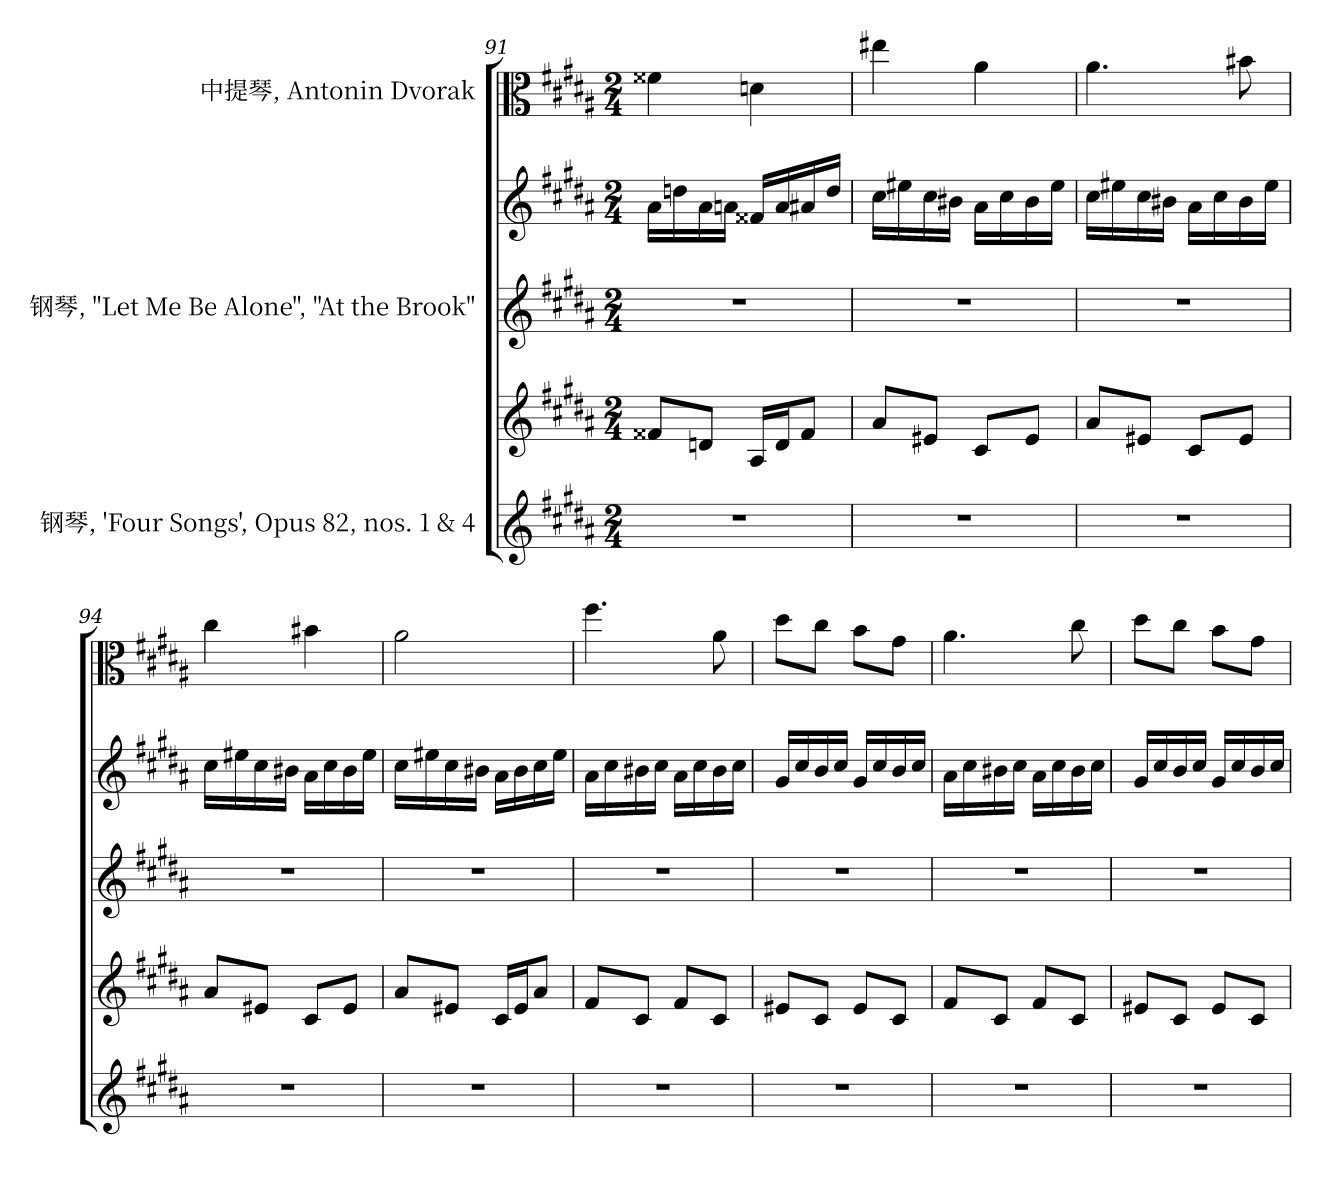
**kern	**kern	**kern	**kern	**kern
*part3	*part3	*part2	*part2	*part1
*staff5	*staff4	*staff3	*staff2	*staff1
*I"钢琴,  'Four Songs', Opus 82, nos. 1 &amp; 4	*	*I"钢琴, &quot;Let Me Be Alone&quot;, &quot;At the Brook&quot;	*	*I"中提琴, Antonin Dvorak
*clefG2	*clefG2	*clefG2	*clefG2	*clefC3
*k[f#c#g#d#a#]	*k[f#c#g#d#a#]	*k[f#c#g#d#a#]	*k[f#c#g#d#a#]	*k[f#c#g#d#a#]
*M2/4	*M2/4	*M2/4	*M2/4	*M2/4
=91	=91	=91	=91	=91
2r	8f##X/L	2r	16a#\LL	4f##X\
.	.	.	16ddn\	.
.	8dn/J	.	16a#\	.
.	.	.	16an\JJ	.
.	16A#/LL	.	16f##X/LL	4dn\
.	16d/J	.	16a/	.
.	8f##/J	.	16a#X/	.
.	.	.	16dd/JJ	.
!!LO:PB:g=z
=92	=92	=92	=92	=92
2r	8a#/L	2r	16cc#\LL	4ee#X\
.	.	.	16ee#X\	.
.	8e#X/J	.	16cc#\	.
.	.	.	16b#X\JJ	.
.	8c#/L	.	16a#\LL	4a#\
.	.	.	16cc#\	.
.	8e#/J	.	16b#\	.
.	.	.	16ee#\JJ	.
=93	=93	=93	=93	=93
2r	8a#/L	2r	16cc#\LL	4.a#\
.	.	.	16ee#X\	.
.	8e#X/J	.	16cc#\	.
.	.	.	16b#X\JJ	.
.	8c#/L	.	16a#\LL	.
.	.	.	16cc#\	.
.	8e#/J	.	16b#\	8b#X\
.	.	.	16ee#\JJ	.
=94	=94	=94	=94	=94
2r	8a#/L	2r	16cc#\LL	4cc#\
.	.	.	16ee#X\	.
.	8e#X/J	.	16cc#\	.
.	.	.	16b#X\JJ	.
.	8c#/L	.	16a#\LL	4b#X\
.	.	.	16cc#\	.
.	8e#/J	.	16b#\	.
.	.	.	16ee#\JJ	.
!!LO:LB:g=z
=95	=95	=95	=95	=95
2r	8a#/L	2r	16cc#\LL	2a#\
.	.	.	16ee#X\	.
.	8e#X/J	.	16cc#\	.
.	.	.	16b#X\JJ	.
.	16c#/LL	.	16a#\LL	.
.	16e#/J	.	16b#\	.
.	8a#/J	.	16cc#\	.
.	.	.	16ee#\JJ	.
=96	=96	=96	=96	=96
2r	8f#/L	2r	16a#\LL	4.ff#\
.	.	.	16cc#\	.
.	8c#/J	.	16b#X\	.
.	.	.	16cc#\JJ	.
.	8f#/L	.	16a#\LL	.
.	.	.	16cc#\	.
.	8c#/J	.	16b#\	8a#\
.	.	.	16cc#\JJ	.
=97	=97	=97	=97	=97
2r	8e#X/L	2r	16g#/LL	8dd#\L
.	.	.	16cc#/	.
.	8c#/J	.	16b/	8cc#\J
.	.	.	16cc#/JJ	.
.	8e#/L	.	16g#/LL	8b\L
.	.	.	16cc#/	.
.	8c#/J	.	16b/	8g#\J
.	.	.	16cc#/JJ	.
=98	=98	=98	=98	=98
2r	8f#/L	2r	16a#\LL	4.a#\
.	.	.	16cc#\	.
.	8c#/J	.	16b#X\	.
.	.	.	16cc#\JJ	.
.	8f#/L	.	16a#\LL	.
.	.	.	16cc#\	.
.	8c#/J	.	16b#\	8cc#\
.	.	.	16cc#\JJ	.
!!LO:PB:g=z
=99	=99	=99	=99	=99
2r	8e#X/L	2r	16g#/LL	8dd#\L
.	.	.	16cc#/	.
.	8c#/J	.	16b/	8cc#\J
.	.	.	16cc#/JJ	.
.	8e#/L	.	16g#/LL	8b\L
.	.	.	16cc#/	.
.	8c#/J	.	16b/	8g#\J
.	.	.	16cc#/JJ	.
=	=	=	=	=
*-	*-	*-	*-	*-
